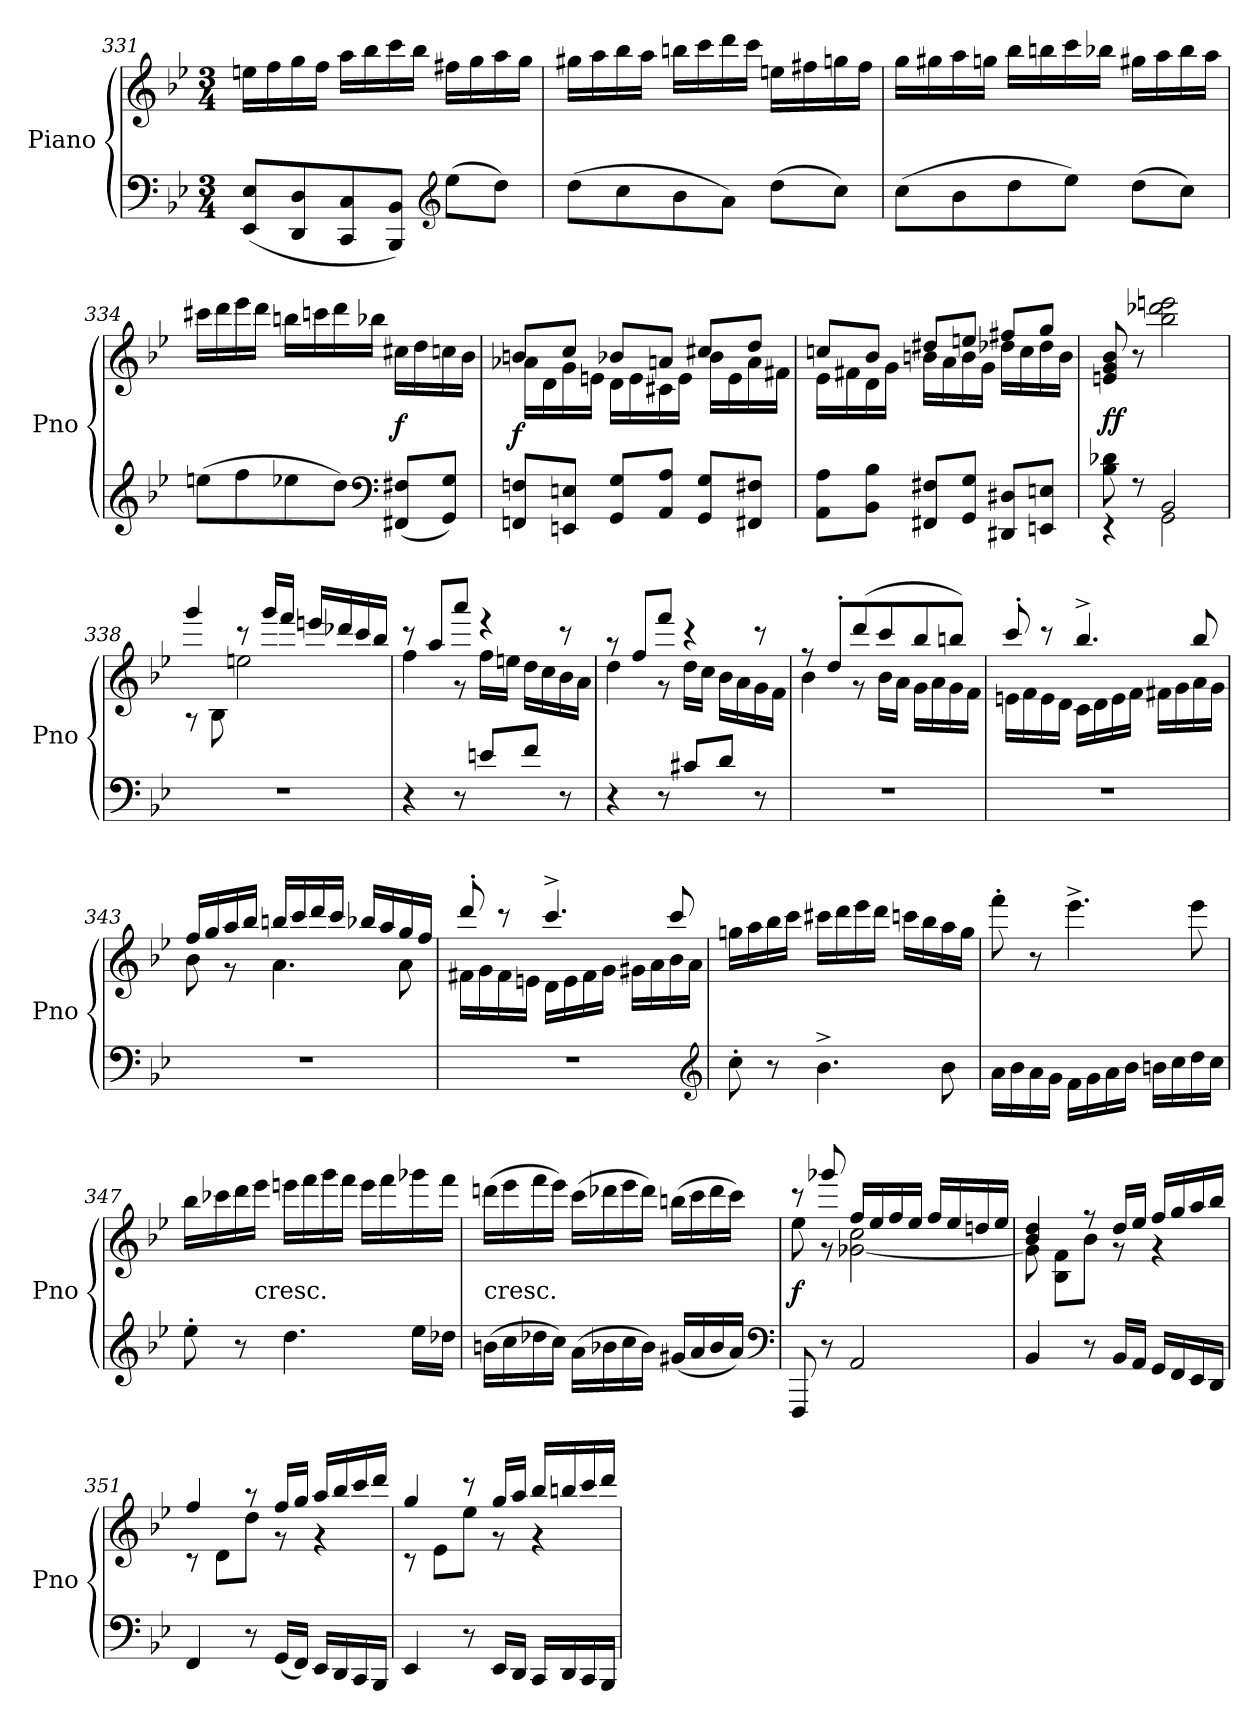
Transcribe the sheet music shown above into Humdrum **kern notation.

**kern	**kern	**dynam
*part1	*part1	*part1
*staff2	*staff1	*staff1/2
*I"Piano	*	*
*I'Pno	*	*
*clefF4	*clefG2	*
*k[b-e-]	*k[b-e-]	*
*M3/4	*M3/4	*
=331	=331	=331
(8EE-/ 8E-/L	16een\LL	.
.	16ff\	.
8DD/ 8D/	16gg\	.
.	16ff\JJ	.
8CC/ 8C/	16aa\LL	.
.	16bb-\	.
8BBB-/ 8BB-/J)	16ccc\	.
.	16bb-\JJ	.
*clefG2	*	*
(8ee-\L	16ff#X\LL	.
.	16gg\	.
8dd\J)	16aa\	.
.	16gg\JJ	.
=332	=332	=332
(8dd\L	16gg#X\LL	.
.	16aa\	.
8cc\	16bb-\	.
.	16aa\JJ	.
8b-\	16bbn\LL	.
.	16ccc\	.
8a\J)	16ddd\	.
.	16ccc\JJ	.
(8dd\L	16een\LL	.
.	16ff#X\	.
8cc\J)	16ggn\	.
.	16ff#\JJ	.
=333	=333	=333
(8cc\L	16gg\LL	.
.	16gg#X\	.
8b-\	16aa\	.
.	16ggn\JJ	.
8dd\	16bb-\LL	.
.	16bbn\	.
8ee-\J)	16ccc\	.
.	16bb-X\JJ	.
(8dd\L	16gg#X\LL	.
.	16aa\	.
8cc\J)	16bb-\	.
.	16aa\JJ	.
=334	=334	=334
(8een\L	16ccc#X\LL	.
.	16ddd\	.
8ff\	16eee-\	.
.	16ddd\JJ	.
8ee-X\	16bbn\LL	.
.	16cccn\	.
8dd\J)	16ddd\	.
.	16bb-X\JJ	.
*clefF4	*	*
(8FF#X/ 8F#X/L	16cc#X\LL	f
.	16dd\	.
8GG/ 8G/J)	16ccn\	.
.	16b-\JJ	.
=335	=335	=335
*	*^	*
8FFn/ 8Fn/L	8bn/L	16a-X\LL	f
.	.	16d\	.
8EEn/ 8En/J	8cc/J	16g\	.
.	.	16en\JJ	.
8GG/ 8G/L	8b-X/L	16d\LL	.
.	.	16e\	.
8AA/ 8A/J	8an/J	16c#X\	.
.	.	16e\JJ	.
8GG/ 8G/L	8cc#X/L	16b-\LL	.
.	.	16e\	.
8FF#X/ 8F#X/J	8dd/J	16a\	.
.	.	16f#X\JJ	.
=336	=336	=336	=336
8AA\ 8A\L	8ccn/L	16e-\LL	.
.	.	16f#X\	.
8BB-\ 8B-\J	8b-/J	16d\	.
.	.	16g\JJ	.
8FF#X/ 8F#X/L	8dd#X/L	16bn\LL	.
.	.	16a\	.
8GG/ 8G/J	8een/J	16b\	.
.	.	16g\JJ	.
8DD#X/ 8D#X/L	8ff#X/L	16dd-X\LL	.
.	.	16cc\	.
8EEn/ 8En/J	8gg/J	16dd-\	.
.	.	16b\JJ	.
*	*v	*v	*
=337	=337	=337
*^	*	*
8B-\ 8d-X\	4r	8en/ 8g/ 8b-/	ff
8r	.	8r	.
2BB-/	2GG\	2bb-\ 2ddd-X\ 2eeen\	.
*v	*v	*	*
=338	=338	=338
*	*^	*
2.r	4ggg/	8r	.
.	.	8B-\	.
.	8r	2een\	.
.	16ggg/LL	.	.
.	16fff/JJ	.	.
.	16eeen/LL	.	.
.	16ddd-X/	.	.
.	16ccc/	.	.
.	16bb-/JJ	.	.
=339	=339	=339	=339
4r	8r	4ff\	.
.	8aa/L	.	.
8r	8aaa/J	8r	.
8en/L	4r	16ff\LL	.
.	.	16een\JJ	.
8f/J	.	16dd\LL	.
.	.	16cc\	.
8r	8r	16b-\	.
.	.	16a\JJ	.
=340	=340	=340	=340
4r	8r	4dd\	.
.	8ff/L	.	.
8r	8fff/J	8r	.
8c#X/L	4r	16dd\LL	.
.	.	16cc\JJ	.
8d/J	.	16b-\LL	.
.	.	16a\	.
8r	8r	16g\	.
.	.	16f\JJ	.
=341	=341	=341	=341
2.r	8r	4b-\	.
.	8dd'/L	.	.
.	(8ddd/	8r	.
.	8ccc/	16b-\LL	.
.	.	16a\JJ	.
.	8bb-/	16g\LL	.
.	.	16a\	.
.	8bbn/J)	16g\	.
.	.	16f\JJ	.
=342	=342	=342	=342
2.r	8ccc'/	16en\LL	.
.	.	16f\	.
.	8r	16e\	.
.	.	16d\JJ	.
.	4.bb-^/	16c\LL	.
.	.	16d\	.
.	.	16e\	.
.	.	16f\JJ	.
.	.	16f#X\LL	.
.	.	16g\	.
.	8bb-/	16a\	.
.	.	16g\JJ	.
=343	=343	=343	=343
2.r	16ff/LL	8b-\	.
.	16gg/	.	.
.	16aa/	8r	.
.	16bb-/JJ	.	.
.	16bbn/LL	4.a\	.
.	16ccc/	.	.
.	16ddd/	.	.
.	16ccc/JJ	.	.
.	16bb-X/LL	.	.
.	16aa/	.	.
.	16gg/	8a\	.
.	16ff/JJ	.	.
=344	=344	=344	=344
2.r	8ddd'/	16f#X\LL	.
.	.	16g\	.
.	8r	16f#\	.
.	.	16en\JJ	.
.	4.ccc^/	16d\LL	.
.	.	16e\	.
.	.	16f#\	.
.	.	16g\JJ	.
.	.	16g#X\LL	.
.	.	16a\	.
.	8ccc/	16b-\	.
.	.	16a\JJ	.
*	*v	*v	*
*clefG2	*	*
=345	=345	=345
8cc'\	16ggn\LL	.
.	16aa\	.
8r	16bb-\	.
.	16ccc\JJ	.
4.b-^\	16ccc#X\LL	.
.	16ddd\	.
.	16eee-\	.
.	16ddd\JJ	.
.	16cccn\LL	.
.	16bb-\	.
8b-\	16aa\	.
.	16gg\JJ	.
=346	=346	=346
16a\LL	8fff'\	.
16b-\	.	.
16a\	8r	.
16g\JJ	.	.
16f\LL	4.eee-^\	.
16g\	.	.
16a\	.	.
16b-\JJ	.	.
16bn\LL	.	.
16cc\	.	.
16dd\	8eee-\	.
16cc\JJ	.	.
=347	=347	=347
8ee-'\	16bb-\LL	.
.	16ccc-X\	.
8r	16ddd\	.
!	!LO:TX:c:t=cresc.	!
.	16eee-\JJ	.
4.dd\	16eeen\LL	.
.	16fff\	.
.	16ggg\	.
.	16fff\JJ	.
.	16eee\LL	.
.	16fff\	.
16ee-\LL	16ggg-X\	.
16dd-X\JJ	16fff\JJ	.
=348	=348	=348
!	!LO:TX:c:t=cresc.	!
(16bn\LL	(16dddn\LL	.
16cc\	16eee-\	.
16dd-X\	16fff\	.
16cc\JJ)	16eee-\JJ)	.
(16a\LL	(16ccc\LL	.
16b-X\	16ddd-X\	.
16cc\	16eee-\	.
16b-\JJ)	16ddd-\JJ)	.
(16g#X/LL	(16bbn\LL	.
16a/	16ccc\	.
16b-/	16ddd-\	.
16a/JJ)	16ccc\JJ)	.
*clefF4	*	*
=349	=349	=349
*	*^	*
8FFF/	8r	8ee-\	f
8r	8ggg-X/	8r	.
2AA/	16ff/LL	[2g-X\ 2cc\	.
.	16ee-/	.	.
.	16ff/	.	.
.	16ee-/JJ	.	.
.	16ff/LL	.	.
.	16ee-/	.	.
.	16ddn/	.	.
.	16ee-/JJ	.	.
=350	=350	=350	=350
4BB-/	4b-/ 4dd/	8g-\]	.
.	.	8B-\ 8f\L	.
8r	8r	8b-\J	.
16BB-/LL	16dd/LL	8r	.
16AA/JJ	16ee-/JJ	.	.
16GG/LL	16ff/LL	4r	.
16FF/	16gg/	.	.
16EE-/	16aa/	.	.
16DD/JJ	16bb-/JJ	.	.
=351	=351	=351	=351
4FF/	4ff/	8r	.
.	.	8d\L	.
8r	8r	8dd\J	.
(16GG/LL	16ff/LL	8r	.
16FF/JJ)	16gg/JJ	.	.
16EE-/LL	16aa/LL	4r	.
16DD/	16bb-/	.	.
16CC/	16ccc/	.	.
16BBB-/JJ	16ddd/JJ	.	.
=352	=352	=352	=352
4EE-/	4gg/	8r	.
.	.	8e-\L	.
8r	8r	8ee-\J	.
16EE-/LL	16gg/LL	8r	.
16DD/JJ	16aa/JJ	.	.
16CC/LL	16bb-/LL	4r	.
16DD/	16bbn/	.	.
16CC/	16ccc/	.	.
16BBB-/JJ	16ddd/JJ	.	.
*	*v	*v	*
=	=	=
*-	*-	*-
